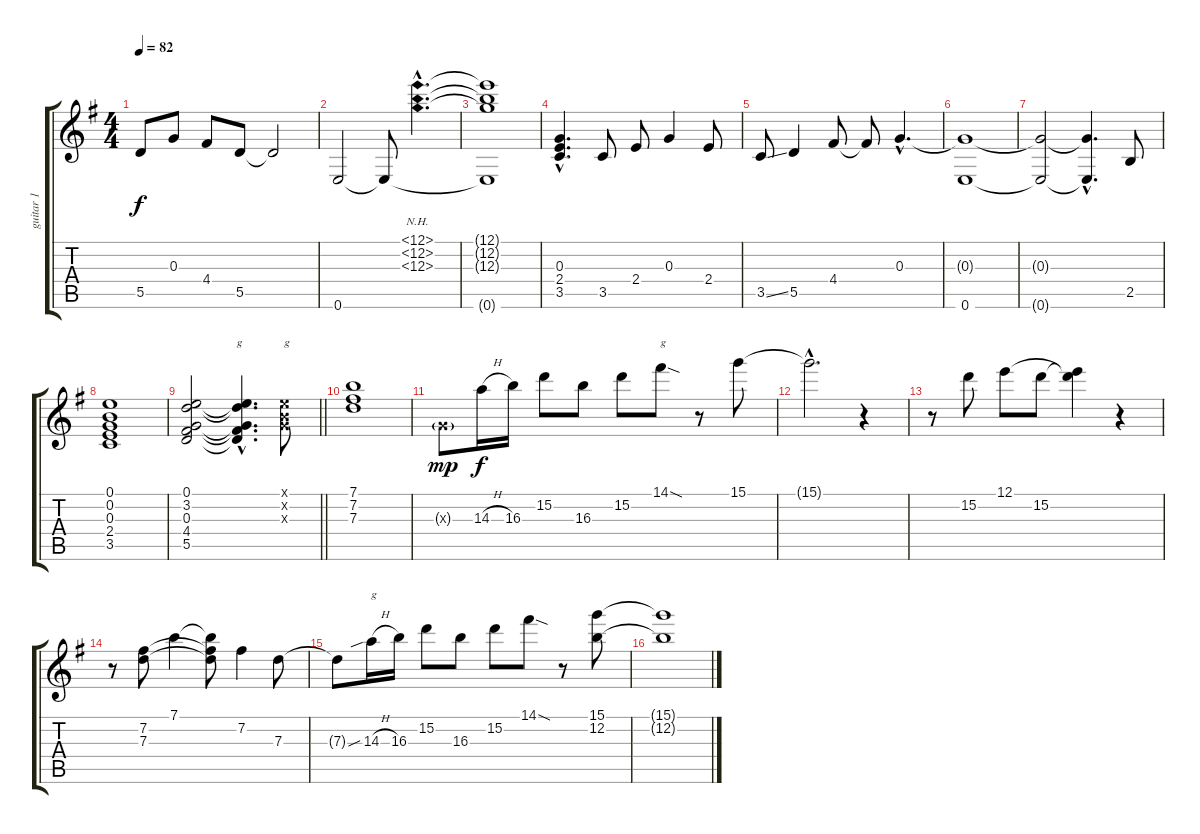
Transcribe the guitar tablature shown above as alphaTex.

\track ("guitar 1" "guitar 1") {instrument distortionguitar}
\staff {score tabs}
\tuning (E4 B3 G3 D3 A2 E2) {hide}
\ts (4 4)
\tempo 82
\clef g2
\ks g
5.5.8{dy f} 0.3.8 4.4.8 5.5.8 5.5{t}.2 |
0.6.2 0.6{t}.8 (12.1{nh hac} 12.2{nh hac} 12.3{nh hac}).4{d} |
(12.1{t} 12.2{t} 12.3{t} 0.6{t}).1 |
(0.3{hac} 2.4{hac} 3.5{hac}).4{d} 3.5.8 2.4.8 0.3.4 2.4.8 |
3.5{ss}.8 5.5.4 4.4.8 4.4{t}.8 0.3{hac}.4{d} |
(0.3{t} 0.6).1 |
(0.3{t} 0.6{t}).2 (0.3{hac t} 0.6{hac t}).4{d} 2.5.8 |
(0.1 0.2 0.3 2.4 3.5).1 |
\barLineRight lightlight
(0.1 3.2 0.3 4.4 5.5).2 (0.1{hac t} 3.2{hac t} 0.3{hac t} 4.4{hac t} 5.5{hac t}).4{d txt "g"} (0.1{x} 0.2{x} 0.3{x}).8{txt "g"} |
(7.1 7.2 7.3).1 |
0.3{g x}.8{dy mp} 14.3{h}.16{dy f} 16.3.16 15.2.8 16.3.8 15.2.8 14.1{sod}.8{txt "g"} r.8 15.1.8 |
15.1{hac t}.2{d} r.4 |
r.8 15.2.8 12.1.8 15.2.8 (12.1{t} 15.2{t}).4 r.4 |
r.8 (7.2 7.3).8 7.1.4 (7.1{t} 7.2{t} 7.3{t}).8 7.2.4 7.3.8 |
7.3{t}.8 14.3{sib h}.16{txt "g"} 16.3.16 15.2.8 16.3.8 15.2.8 14.1{sod}.8 r.8 (15.1 12.2).8 |
(15.1{t} 12.2{t}).1
